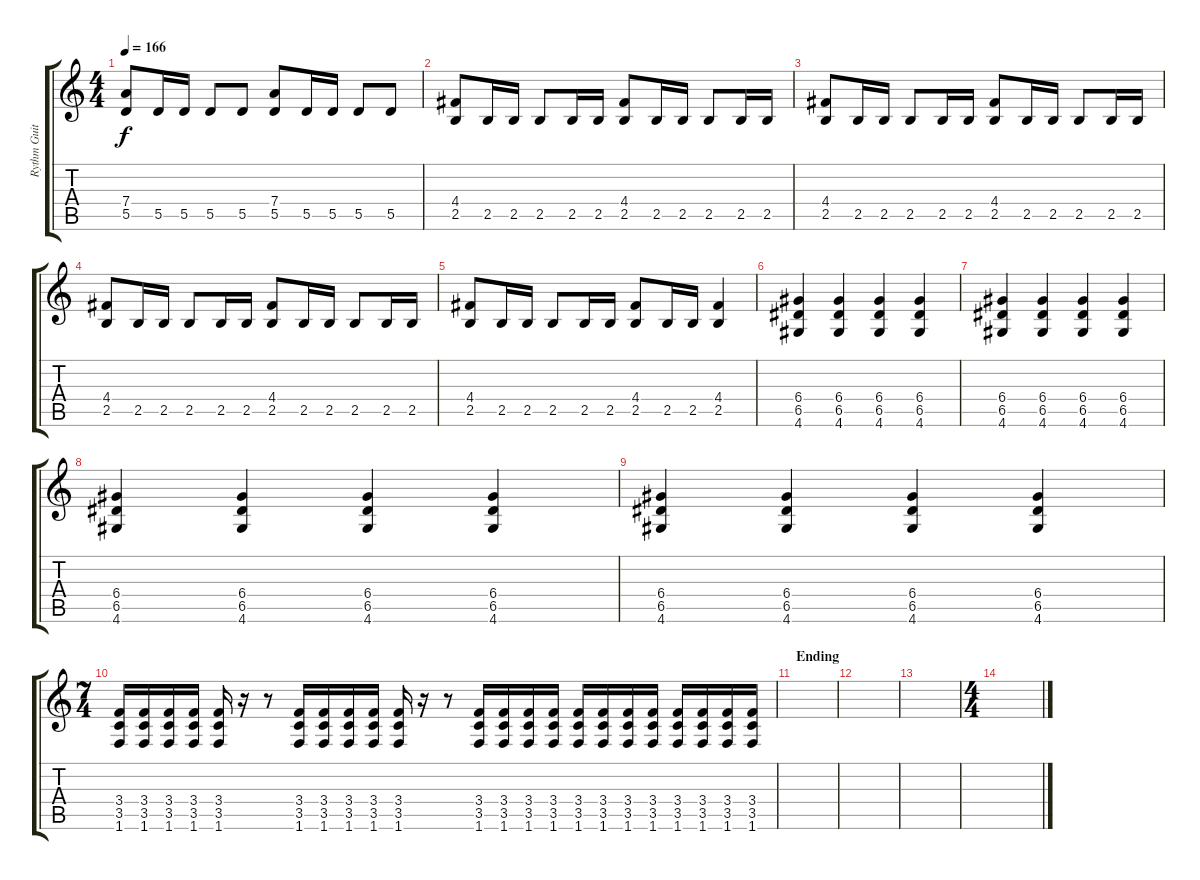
\track ("Rythm Guitar" "Rythm Guit") {instrument distortionguitar}
\staff {score tabs}
\tuning (E4 B3 G3 D3 A2 E2) {hide}
\ts (4 4)
\tempo 166
\clef g2
\ks c
(7.4 5.5).8{dy f} 5.5.16 5.5.16 5.5.8 5.5.8 (7.4 5.5).8 5.5.16 5.5.16 5.5.8 5.5.8 |
(4.4 2.5).8 2.5.16 2.5.16 2.5.8 2.5.16 2.5.16 (4.4 2.5).8 2.5.16 2.5.16 2.5.8 2.5.16 2.5.16 |
(4.4 2.5).8 2.5.16 2.5.16 2.5.8 2.5.16 2.5.16 (4.4 2.5).8 2.5.16 2.5.16 2.5.8 2.5.16 2.5.16 |
(4.4 2.5).8 2.5.16 2.5.16 2.5.8 2.5.16 2.5.16 (4.4 2.5).8 2.5.16 2.5.16 2.5.8 2.5.16 2.5.16 |
(4.4 2.5).8 2.5.16 2.5.16 2.5.8 2.5.16 2.5.16 (4.4 2.5).8 2.5.16 2.5.16 (4.4 2.5).4 |
(6.4 6.5 4.6).4 (6.4 6.5 4.6).4 (6.4 6.5 4.6).4 (6.4 6.5 4.6).4 |
(6.4 6.5 4.6).4 (6.4 6.5 4.6).4 (6.4 6.5 4.6).4 (6.4 6.5 4.6).4 |
(6.4 6.5 4.6).4 (6.4 6.5 4.6).4 (6.4 6.5 4.6).4 (6.4 6.5 4.6).4 |
(6.4 6.5 4.6).4 (6.4 6.5 4.6).4 (6.4 6.5 4.6).4 (6.4 6.5 4.6).4 |
\ts (7 4)
(3.4 3.5 1.6).16 (3.4 3.5 1.6).16 (3.4 3.5 1.6).16 (3.4 3.5 1.6).16 (3.4 3.5 1.6).16 r.16 r.8 (3.4 3.5 1.6).16 (3.4 3.5 1.6).16 (3.4 3.5 1.6).16 (3.4 3.5 1.6).16 (3.4 3.5 1.6).16 r.16 r.8 (3.4 3.5 1.6).16 (3.4 3.5 1.6).16 (3.4 3.5 1.6).16 (3.4 3.5 1.6).16 (3.4 3.5 1.6).16 (3.4 3.5 1.6).16 (3.4 3.5 1.6).16 (3.4 3.5 1.6).16 (3.4 3.5 1.6).16 (3.4 3.5 1.6).16 (3.4 3.5 1.6).16 (3.4 3.5 1.6).16 |
\section ("" "Ending")
|
|
|
\ts (4 4)
